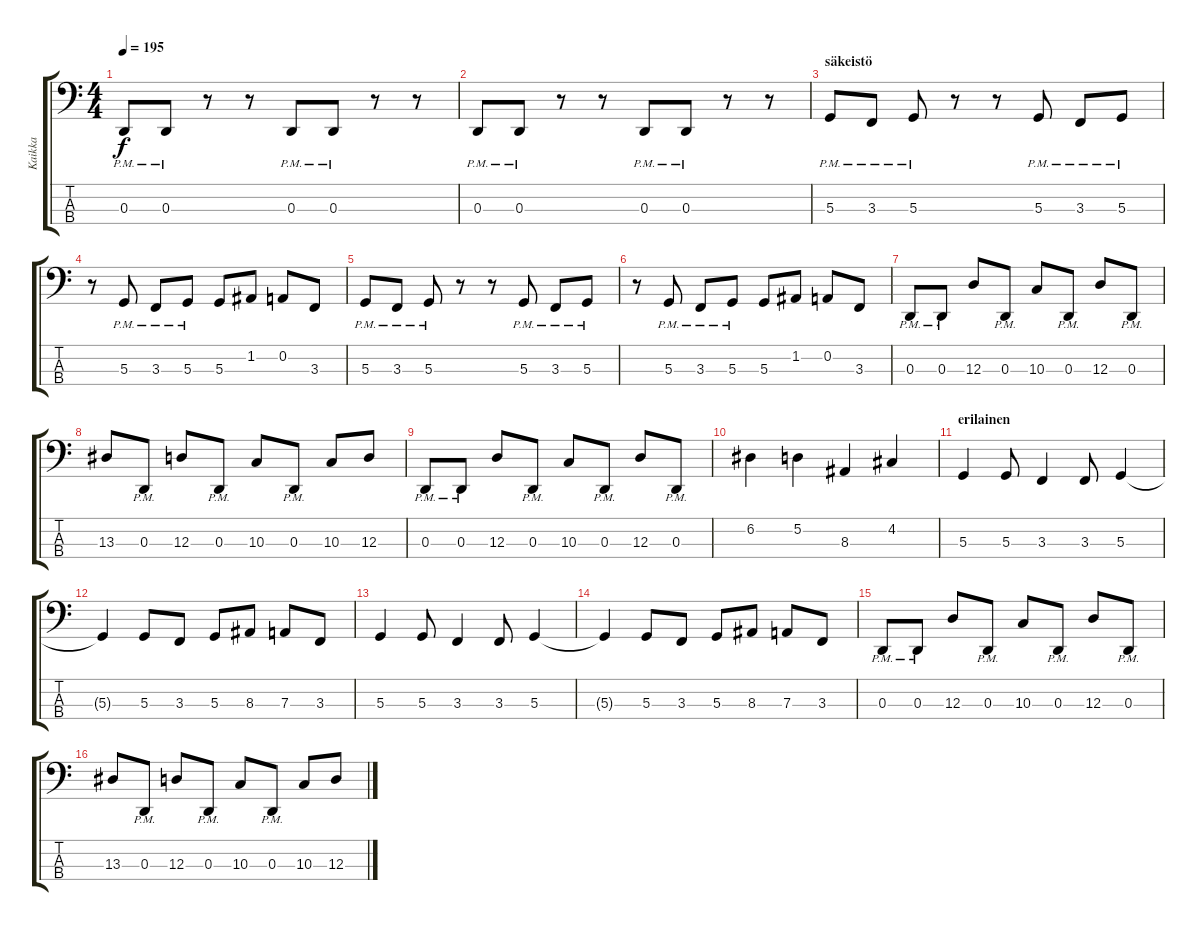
\track ("Kaikka" "Kaikka") {instrument electricbasspick}
\staff {score tabs}
\tuning (D2 A1 D1 A0) {hide}
\ts (4 4)
\tempo 195
\clef f4
\ks c
0.3{pm}.8{dy f} 0.3{pm}.8 r.8 r.8 0.3{pm}.8 0.3{pm}.8 r.8 r.8 |
0.3{pm}.8 0.3{pm}.8 r.8 r.8 0.3{pm}.8 0.3{pm}.8 r.8 r.8 |
\section ("" "säkeistö")
5.3{pm}.8 3.3{pm}.8 5.3{pm}.8 r.8 r.8 5.3{pm}.8 3.3{pm}.8 5.3{pm}.8 |
r.8 5.3{pm}.8 3.3{pm}.8 5.3{pm}.8 5.3.8 1.2.8 0.2.8 3.3.8 |
5.3{pm}.8 3.3{pm}.8 5.3{pm}.8 r.8 r.8 5.3{pm}.8 3.3{pm}.8 5.3{pm}.8 |
r.8 5.3{pm}.8 3.3{pm}.8 5.3{pm}.8 5.3.8 1.2.8 0.2.8 3.3.8 |
0.3{pm}.8 0.3{pm}.8 12.3.8 0.3{pm}.8 10.3.8 0.3{pm}.8 12.3.8 0.3{pm}.8 |
13.3.8 0.3{pm}.8 12.3.8 0.3{pm}.8 10.3.8 0.3{pm}.8 10.3.8 12.3.8 |
0.3{pm}.8 0.3{pm}.8 12.3.8 0.3{pm}.8 10.3.8 0.3{pm}.8 12.3.8 0.3{pm}.8 |
6.2.4 5.2.4 8.3.4 4.2.4 |
\section ("" "erilainen")
5.3.4 5.3.8 3.3.4 3.3.8 5.3.4 |
5.3{t}.4 5.3.8 3.3.8 5.3.8 8.3.8 7.3.8 3.3.8 |
5.3.4 5.3.8 3.3.4 3.3.8 5.3.4 |
5.3{t}.4 5.3.8 3.3.8 5.3.8 8.3.8 7.3.8 3.3.8 |
0.3{pm}.8 0.3{pm}.8 12.3.8 0.3{pm}.8 10.3.8 0.3{pm}.8 12.3.8 0.3{pm}.8 |
13.3.8 0.3{pm}.8 12.3.8 0.3{pm}.8 10.3.8 0.3{pm}.8 10.3.8 12.3.8
